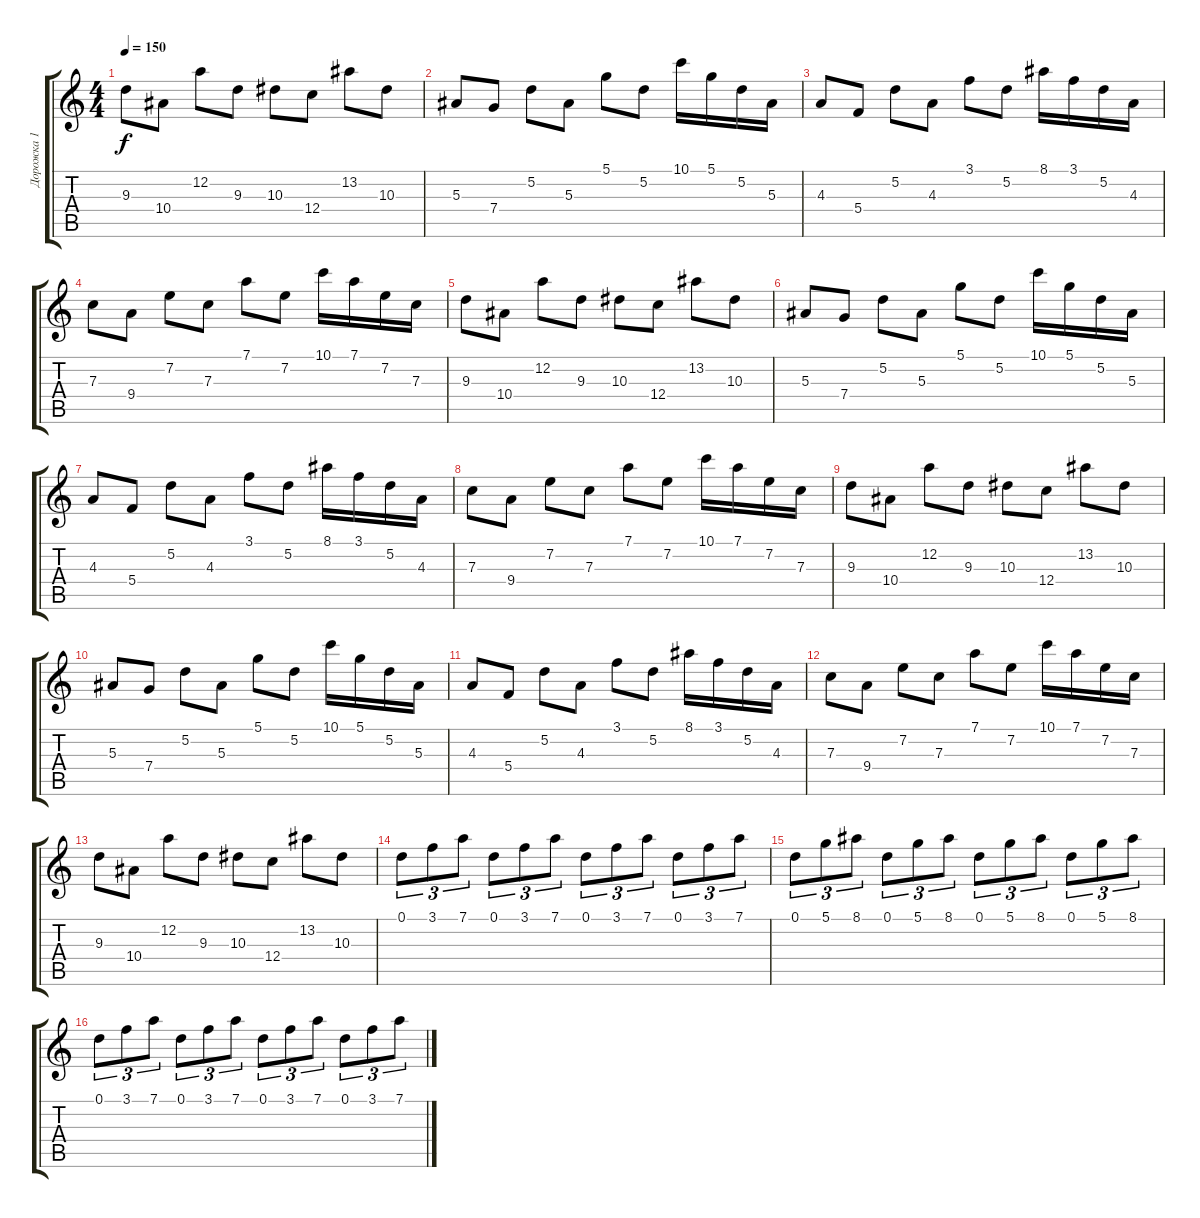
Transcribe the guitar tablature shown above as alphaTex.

\track ("Дорожка 1" "Дорожка 1") {instrument distortionguitar}
\staff {score tabs}
\tuning (D4 A3 F3 C3 G2 D2) {hide}
\ts (4 4)
\tempo 150
\clef g2
\ks c
9.3.8{dy f} 10.4.8 12.2.8 9.3.8 10.3.8 12.4.8 13.2.8 10.3.8 |
5.3.8 7.4.8 5.2.8 5.3.8 5.1.8 5.2.8 10.1.16 5.1.16 5.2.16 5.3.16 |
4.3.8 5.4.8 5.2.8 4.3.8 3.1.8 5.2.8 8.1.16 3.1.16 5.2.16 4.3.16 |
7.3.8 9.4.8 7.2.8 7.3.8 7.1.8 7.2.8 10.1.16 7.1.16 7.2.16 7.3.16 |
9.3.8 10.4.8 12.2.8 9.3.8 10.3.8 12.4.8 13.2.8 10.3.8 |
5.3.8 7.4.8 5.2.8 5.3.8 5.1.8 5.2.8 10.1.16 5.1.16 5.2.16 5.3.16 |
4.3.8 5.4.8 5.2.8 4.3.8 3.1.8 5.2.8 8.1.16 3.1.16 5.2.16 4.3.16 |
7.3.8 9.4.8 7.2.8 7.3.8 7.1.8 7.2.8 10.1.16 7.1.16 7.2.16 7.3.16 |
9.3.8 10.4.8 12.2.8 9.3.8 10.3.8 12.4.8 13.2.8 10.3.8 |
5.3.8 7.4.8 5.2.8 5.3.8 5.1.8 5.2.8 10.1.16 5.1.16 5.2.16 5.3.16 |
4.3.8 5.4.8 5.2.8 4.3.8 3.1.8 5.2.8 8.1.16 3.1.16 5.2.16 4.3.16 |
7.3.8 9.4.8 7.2.8 7.3.8 7.1.8 7.2.8 10.1.16 7.1.16 7.2.16 7.3.16 |
9.3.8 10.4.8 12.2.8 9.3.8 10.3.8 12.4.8 13.2.8 10.3.8 |
0.1.8{tu (3 2)} 3.1.8{tu (3 2)} 7.1.8{tu (3 2)} 0.1.8{tu (3 2)} 3.1.8{tu (3 2)} 7.1.8{tu (3 2)} 0.1.8{tu (3 2)} 3.1.8{tu (3 2)} 7.1.8{tu (3 2)} 0.1.8{tu (3 2)} 3.1.8{tu (3 2)} 7.1.8{tu (3 2)} |
0.1.8{tu (3 2)} 5.1.8{tu (3 2)} 8.1.8{tu (3 2)} 0.1.8{tu (3 2)} 5.1.8{tu (3 2)} 8.1.8{tu (3 2)} 0.1.8{tu (3 2)} 5.1.8{tu (3 2)} 8.1.8{tu (3 2)} 0.1.8{tu (3 2)} 5.1.8{tu (3 2)} 8.1.8{tu (3 2)} |
0.1.8{tu (3 2)} 3.1.8{tu (3 2)} 7.1.8{tu (3 2)} 0.1.8{tu (3 2)} 3.1.8{tu (3 2)} 7.1.8{tu (3 2)} 0.1.8{tu (3 2)} 3.1.8{tu (3 2)} 7.1.8{tu (3 2)} 0.1.8{tu (3 2)} 3.1.8{tu (3 2)} 7.1.8{tu (3 2)}
